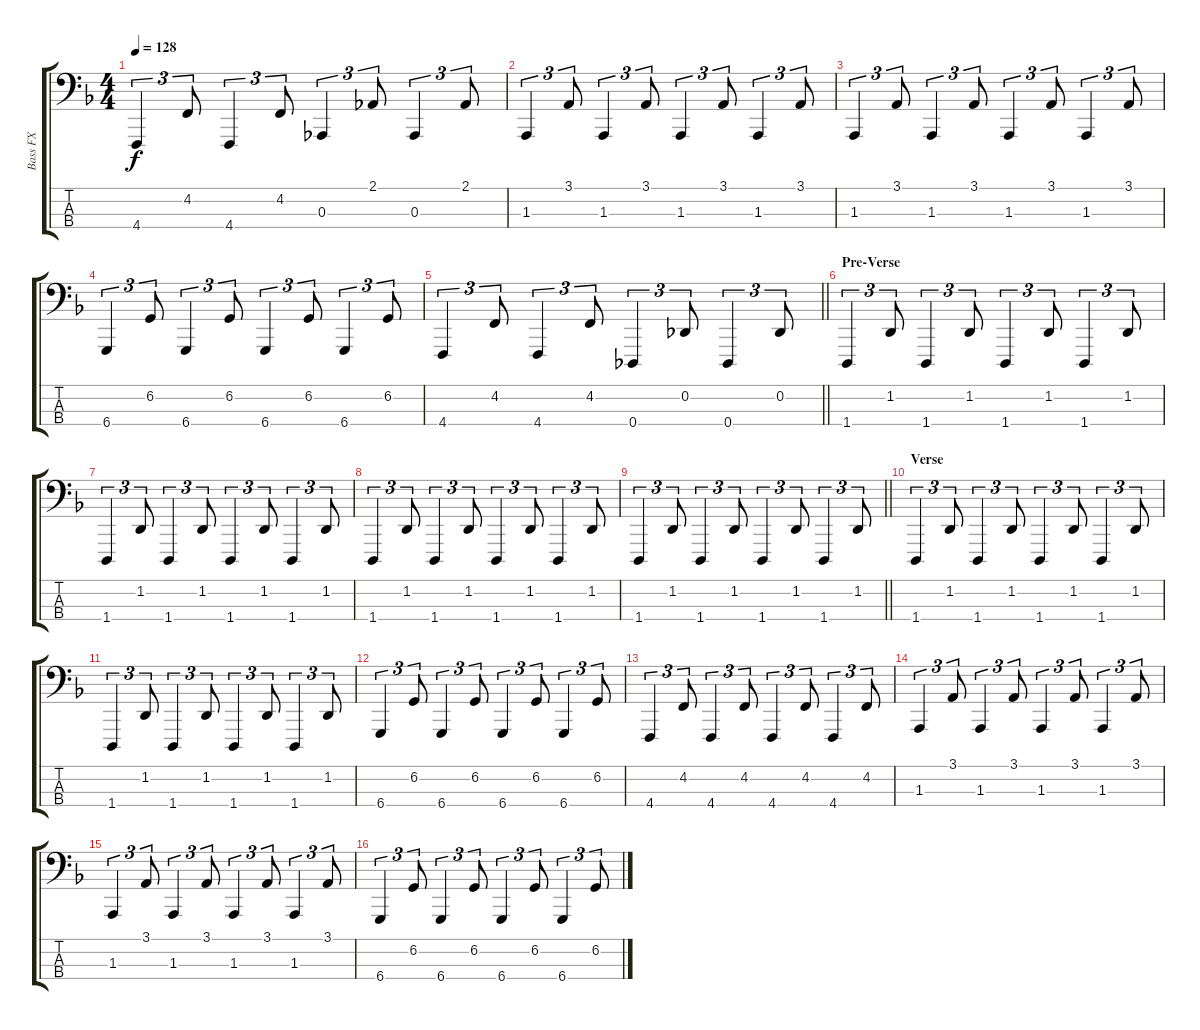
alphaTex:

\track ("Bass FX" "Bass FX") {instrument lead2sawtooth}
\staff {score tabs}
\tuning (Gb2 Db2 Ab1 Db1) {hide}
\ts (4 4)
\tempo 128
\clef f4
\ks dminor
4.4.4{tu (3 2) dy f} 4.2.8{tu (3 2)} 4.4.4{tu (3 2)} 4.2.8{tu (3 2)} 0.3.4{tu (3 2)} 2.1.8{tu (3 2)} 0.3.4{tu (3 2)} 2.1.8{tu (3 2)} |
1.3.4{tu (3 2)} 3.1.8{tu (3 2)} 1.3.4{tu (3 2)} 3.1.8{tu (3 2)} 1.3.4{tu (3 2)} 3.1.8{tu (3 2)} 1.3.4{tu (3 2)} 3.1.8{tu (3 2)} |
1.3.4{tu (3 2)} 3.1.8{tu (3 2)} 1.3.4{tu (3 2)} 3.1.8{tu (3 2)} 1.3.4{tu (3 2)} 3.1.8{tu (3 2)} 1.3.4{tu (3 2)} 3.1.8{tu (3 2)} |
6.4.4{tu (3 2)} 6.2.8{tu (3 2)} 6.4.4{tu (3 2)} 6.2.8{tu (3 2)} 6.4.4{tu (3 2)} 6.2.8{tu (3 2)} 6.4.4{tu (3 2)} 6.2.8{tu (3 2)} |
\barLineRight lightlight
4.4.4{tu (3 2)} 4.2.8{tu (3 2)} 4.4.4{tu (3 2)} 4.2.8{tu (3 2)} 0.4.4{tu (3 2)} 0.2.8{tu (3 2)} 0.4.4{tu (3 2)} 0.2.8{tu (3 2)} |
\section ("" "Pre-Verse")
1.4.4{tu (3 2)} 1.2.8{tu (3 2)} 1.4.4{tu (3 2)} 1.2.8{tu (3 2)} 1.4.4{tu (3 2)} 1.2.8{tu (3 2)} 1.4.4{tu (3 2)} 1.2.8{tu (3 2)} |
1.4.4{tu (3 2)} 1.2.8{tu (3 2)} 1.4.4{tu (3 2)} 1.2.8{tu (3 2)} 1.4.4{tu (3 2)} 1.2.8{tu (3 2)} 1.4.4{tu (3 2)} 1.2.8{tu (3 2)} |
1.4.4{tu (3 2)} 1.2.8{tu (3 2)} 1.4.4{tu (3 2)} 1.2.8{tu (3 2)} 1.4.4{tu (3 2)} 1.2.8{tu (3 2)} 1.4.4{tu (3 2)} 1.2.8{tu (3 2)} |
\barLineRight lightlight
1.4.4{tu (3 2)} 1.2.8{tu (3 2)} 1.4.4{tu (3 2)} 1.2.8{tu (3 2)} 1.4.4{tu (3 2)} 1.2.8{tu (3 2)} 1.4.4{tu (3 2)} 1.2.8{tu (3 2)} |
\section ("" "Verse")
1.4.4{tu (3 2)} 1.2.8{tu (3 2)} 1.4.4{tu (3 2)} 1.2.8{tu (3 2)} 1.4.4{tu (3 2)} 1.2.8{tu (3 2)} 1.4.4{tu (3 2)} 1.2.8{tu (3 2)} |
1.4.4{tu (3 2)} 1.2.8{tu (3 2)} 1.4.4{tu (3 2)} 1.2.8{tu (3 2)} 1.4.4{tu (3 2)} 1.2.8{tu (3 2)} 1.4.4{tu (3 2)} 1.2.8{tu (3 2)} |
6.4.4{tu (3 2)} 6.2.8{tu (3 2)} 6.4.4{tu (3 2)} 6.2.8{tu (3 2)} 6.4.4{tu (3 2)} 6.2.8{tu (3 2)} 6.4.4{tu (3 2)} 6.2.8{tu (3 2)} |
4.4.4{tu (3 2)} 4.2.8{tu (3 2)} 4.4.4{tu (3 2)} 4.2.8{tu (3 2)} 4.4.4{tu (3 2)} 4.2.8{tu (3 2)} 4.4.4{tu (3 2)} 4.2.8{tu (3 2)} |
1.3.4{tu (3 2)} 3.1.8{tu (3 2)} 1.3.4{tu (3 2)} 3.1.8{tu (3 2)} 1.3.4{tu (3 2)} 3.1.8{tu (3 2)} 1.3.4{tu (3 2)} 3.1.8{tu (3 2)} |
1.3.4{tu (3 2)} 3.1.8{tu (3 2)} 1.3.4{tu (3 2)} 3.1.8{tu (3 2)} 1.3.4{tu (3 2)} 3.1.8{tu (3 2)} 1.3.4{tu (3 2)} 3.1.8{tu (3 2)} |
6.4.4{tu (3 2)} 6.2.8{tu (3 2)} 6.4.4{tu (3 2)} 6.2.8{tu (3 2)} 6.4.4{tu (3 2)} 6.2.8{tu (3 2)} 6.4.4{tu (3 2)} 6.2.8{tu (3 2)}
